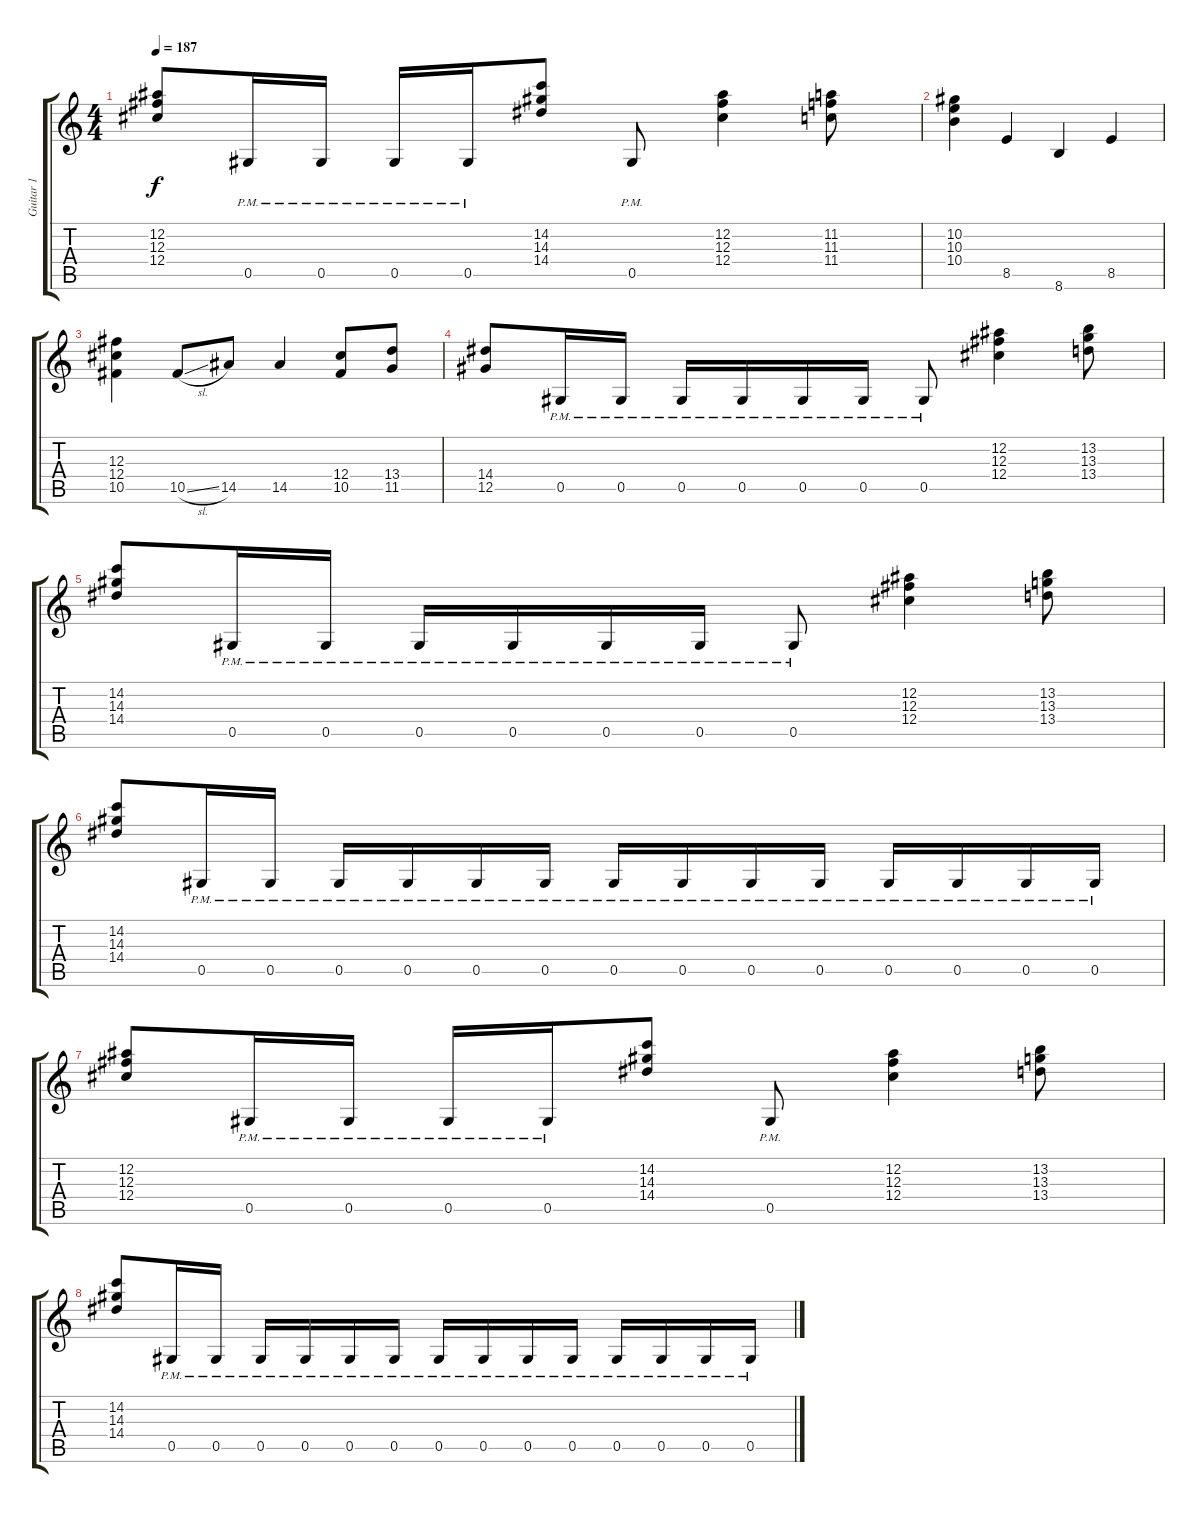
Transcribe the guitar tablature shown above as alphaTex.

\track ("Guitar 1" "Guitar 1") {instrument distortionguitar}
\staff {score tabs}
\tuning (Eb4 Bb3 Gb3 Db3 Ab2 Eb2) {hide}
\ts (4 4)
\tempo 187
\clef g2
\ks c
(12.2 12.3 12.4).8{dy f} 0.5{pm}.16 0.5{pm}.16 0.5{pm}.16 0.5{pm}.16 (14.2 14.3 14.4).8 0.5{pm}.8 (12.2 12.3 12.4).4 (11.2 11.3 11.4).8 |
(10.2 10.3 10.4).4 8.5.4 8.6.4 8.5.4 |
(12.3 12.4 10.5).4 10.5{sl}.8 14.5.8 14.5.4 (12.4 10.5).8 (13.4 11.5).8 |
(14.4 12.5).8 0.5{pm}.16 0.5{pm}.16 0.5{pm}.16 0.5{pm}.16 0.5{pm}.16 0.5{pm}.16 0.5{pm}.8 (12.2 12.3 12.4).4 (13.2 13.3 13.4).8 |
(14.2 14.3 14.4).8 0.5{pm}.16 0.5{pm}.16 0.5{pm}.16 0.5{pm}.16 0.5{pm}.16 0.5{pm}.16 0.5{pm}.8 (12.2 12.3 12.4).4 (13.2 13.3 13.4).8 |
(14.2 14.3 14.4).8 0.5{pm}.16 0.5{pm}.16 0.5{pm}.16 0.5{pm}.16 0.5{pm}.16 0.5{pm}.16 0.5{pm}.16 0.5{pm}.16 0.5{pm}.16 0.5{pm}.16 0.5{pm}.16 0.5{pm}.16 0.5{pm}.16 0.5{pm}.16 |
(12.2 12.3 12.4).8 0.5{pm}.16 0.5{pm}.16 0.5{pm}.16 0.5{pm}.16 (14.2 14.3 14.4).8 0.5{pm}.8 (12.2 12.3 12.4).4 (13.2 13.3 13.4).8 |
(14.2 14.3 14.4).8 0.5{pm}.16 0.5{pm}.16 0.5{pm}.16 0.5{pm}.16 0.5{pm}.16 0.5{pm}.16 0.5{pm}.16 0.5{pm}.16 0.5{pm}.16 0.5{pm}.16 0.5{pm}.16 0.5{pm}.16 0.5{pm}.16 0.5{pm}.16
